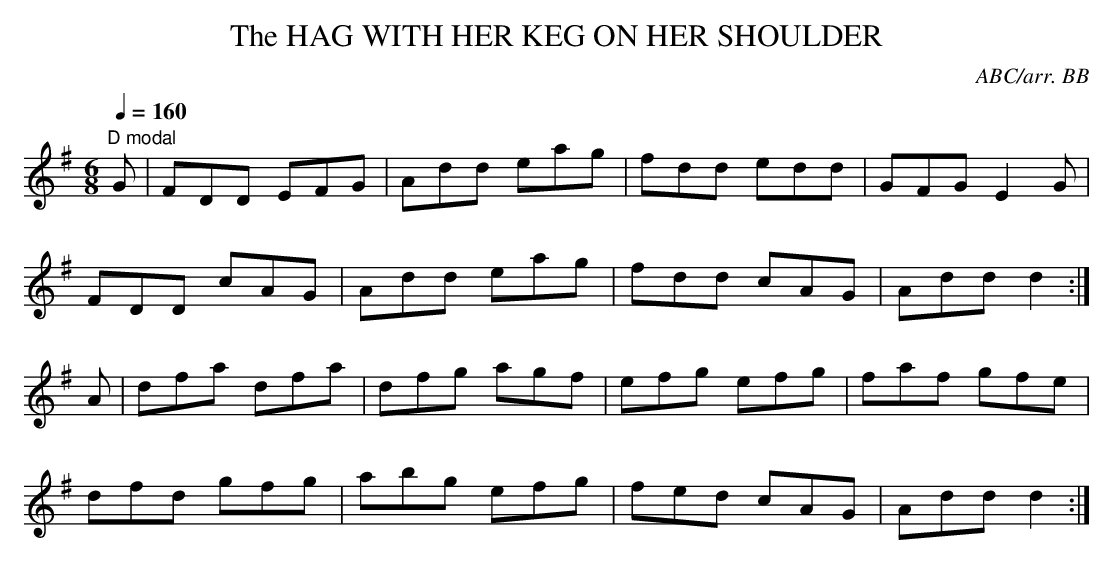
X:1
T:HAG WITH HER KEG ON HER SHOULDER, The
C:ABC/arr. BB
Q:1/4=160
L:1/8
M:6/8
K:G
"D modal"
G|FDD EFG|Add eag|fdd edd|GFG E2G|
FDD cAG|Add eag|fdd cAG|Add d2:|
A|dfa dfa|dfg agf|efg efg|faf gfe|
dfd gfg|abg efg|fed cAG|Add d2:|
